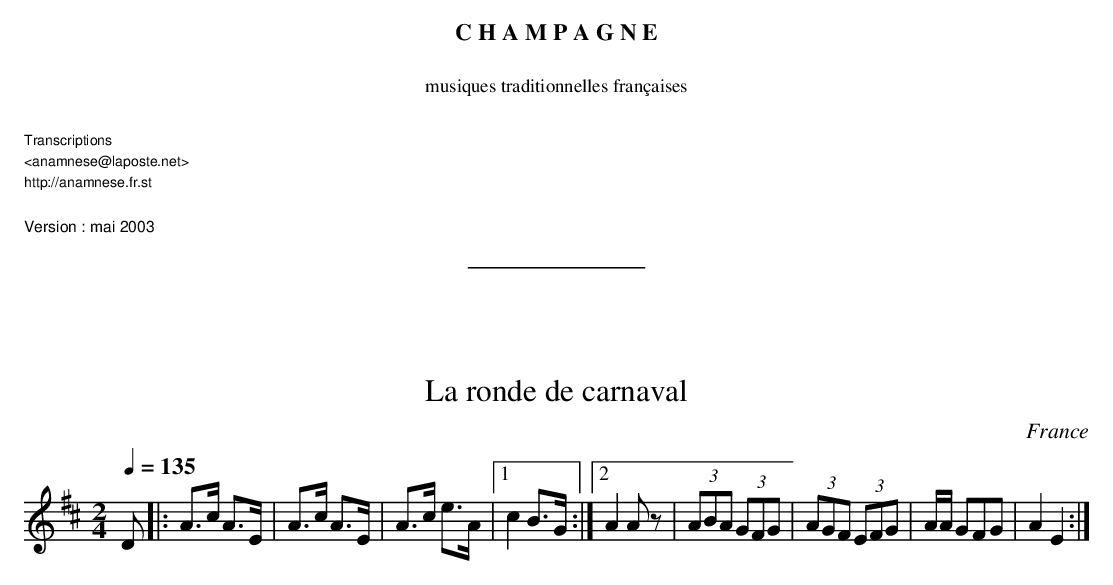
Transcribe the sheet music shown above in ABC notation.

X:1
T:La ronde de carnaval
O:France
M:2/4
L:1/8
Q:1/4=135
K:D
D |: A>c A>E | A>c A>E | A>c e>A |1 c2 B>G :|2 A2 Az | (3ABA (3GFG | (3AGF (3EFG | A/A/ GFG | A2 E2 :|
